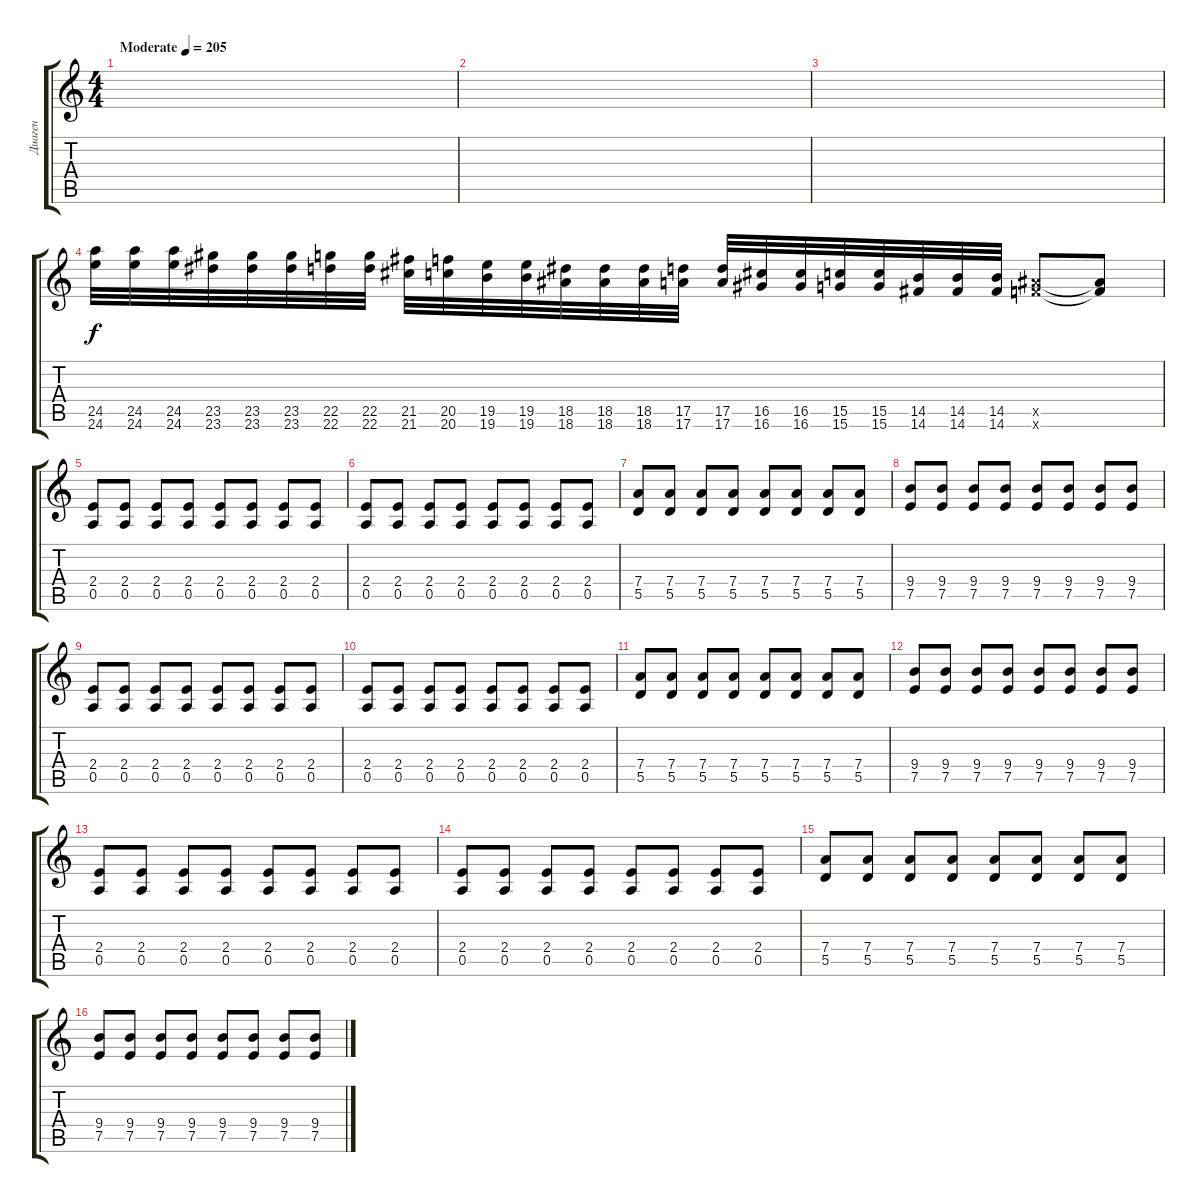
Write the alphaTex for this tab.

\track ("Диаген" "Диаген") {instrument distortionguitar}
\staff {score tabs}
\tuning (E4 B3 G3 D3 A2 E2) {hide}
\ts (4 4)
\tempo (205 "Moderate")
\clef g2
\ks c
|
|
|
(24.5 24.6).32 (24.5 24.6).32 (24.5 24.6).32 (23.5 23.6).32 (23.5 23.6).32 (23.5 23.6).32 (22.5 22.6).32 (22.5 22.6).32 (21.5 21.6).32 (20.5 20.6).32 (19.5 19.6).32 (19.5 19.6).32 (18.5 18.6).32 (18.5 18.6).32 (18.5 18.6).32 (17.5 17.6).32 (17.5 17.6).32 (16.5 16.6).32 (16.5 16.6).32 (15.5 15.6).32 (15.5 15.6).32 (14.5 14.6).32 (14.5 14.6).32 (14.5 14.6).32 (13.5{x} 13.6{x}).8 (13.5{t} 13.6{t}).8 |
(2.4 0.5).8 (2.4 0.5).8 (2.4 0.5).8 (2.4 0.5).8 (2.4 0.5).8 (2.4 0.5).8 (2.4 0.5).8 (2.4 0.5).8 |
(2.4 0.5).8 (2.4 0.5).8 (2.4 0.5).8 (2.4 0.5).8 (2.4 0.5).8 (2.4 0.5).8 (2.4 0.5).8 (2.4 0.5).8 |
(7.4 5.5).8 (7.4 5.5).8 (7.4 5.5).8 (7.4 5.5).8 (7.4 5.5).8 (7.4 5.5).8 (7.4 5.5).8 (7.4 5.5).8 |
(9.4 7.5).8 (9.4 7.5).8 (9.4 7.5).8 (9.4 7.5).8 (9.4 7.5).8 (9.4 7.5).8 (9.4 7.5).8 (9.4 7.5).8 |
(2.4 0.5).8 (2.4 0.5).8 (2.4 0.5).8 (2.4 0.5).8 (2.4 0.5).8 (2.4 0.5).8 (2.4 0.5).8 (2.4 0.5).8 |
(2.4 0.5).8 (2.4 0.5).8 (2.4 0.5).8 (2.4 0.5).8 (2.4 0.5).8 (2.4 0.5).8 (2.4 0.5).8 (2.4 0.5).8 |
(7.4 5.5).8 (7.4 5.5).8 (7.4 5.5).8 (7.4 5.5).8 (7.4 5.5).8 (7.4 5.5).8 (7.4 5.5).8 (7.4 5.5).8 |
(9.4 7.5).8 (9.4 7.5).8 (9.4 7.5).8 (9.4 7.5).8 (9.4 7.5).8 (9.4 7.5).8 (9.4 7.5).8 (9.4 7.5).8 |
(2.4 0.5).8 (2.4 0.5).8 (2.4 0.5).8 (2.4 0.5).8 (2.4 0.5).8 (2.4 0.5).8 (2.4 0.5).8 (2.4 0.5).8 |
(2.4 0.5).8 (2.4 0.5).8 (2.4 0.5).8 (2.4 0.5).8 (2.4 0.5).8 (2.4 0.5).8 (2.4 0.5).8 (2.4 0.5).8 |
(7.4 5.5).8 (7.4 5.5).8 (7.4 5.5).8 (7.4 5.5).8 (7.4 5.5).8 (7.4 5.5).8 (7.4 5.5).8 (7.4 5.5).8 |
(9.4 7.5).8 (9.4 7.5).8 (9.4 7.5).8 (9.4 7.5).8 (9.4 7.5).8 (9.4 7.5).8 (9.4 7.5).8 (9.4 7.5).8
